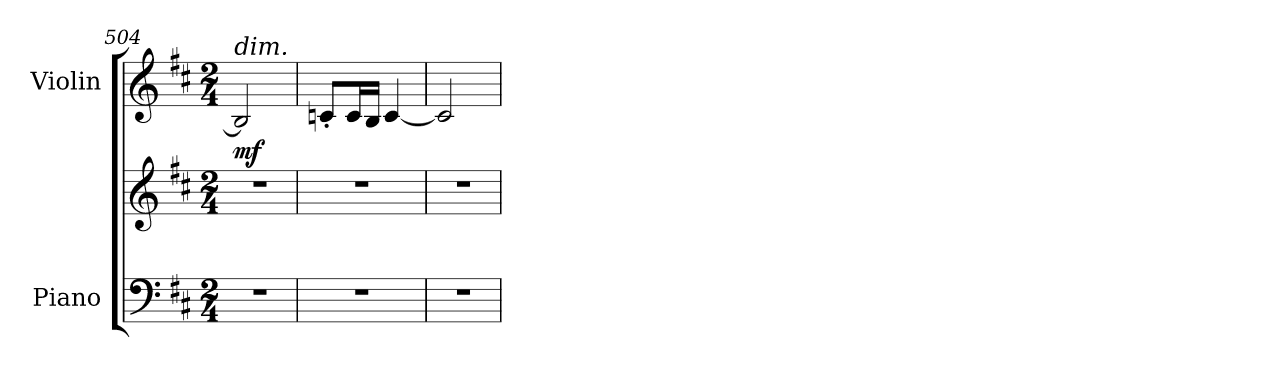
**kern	**kern	**kern	**dynam
*part2	*part2	*part1	*part1
*staff3	*staff2	*staff1	*staff1
*I"Piano	*	*I"Violin	*
*I'Pno.	*	*I'Vln.	*
*clefF4	*clefG2	*clefG2	*
*k[f#c#]	*k[f#c#]	*k[f#c#]	*
*M2/4	*M2/4	*M2/4	*
=504	=504	=504	=504
!	!	!LO:TX:a:i:t=dim.	!
!	!	!	!LO:DY:b
2r	2r	2B/]	mf
=505	=505	=505	=505
*	*	*MM120	*
2r	2r	8cn'/L	.
.	.	16c/L	.
.	.	16B/JJ	.
.	.	[4c/	.
!!LO:PB:g=z
=506	=506	=506	=506
2r	2r	2c/]	.
=	=	=	=
*-	*-	*-	*-
